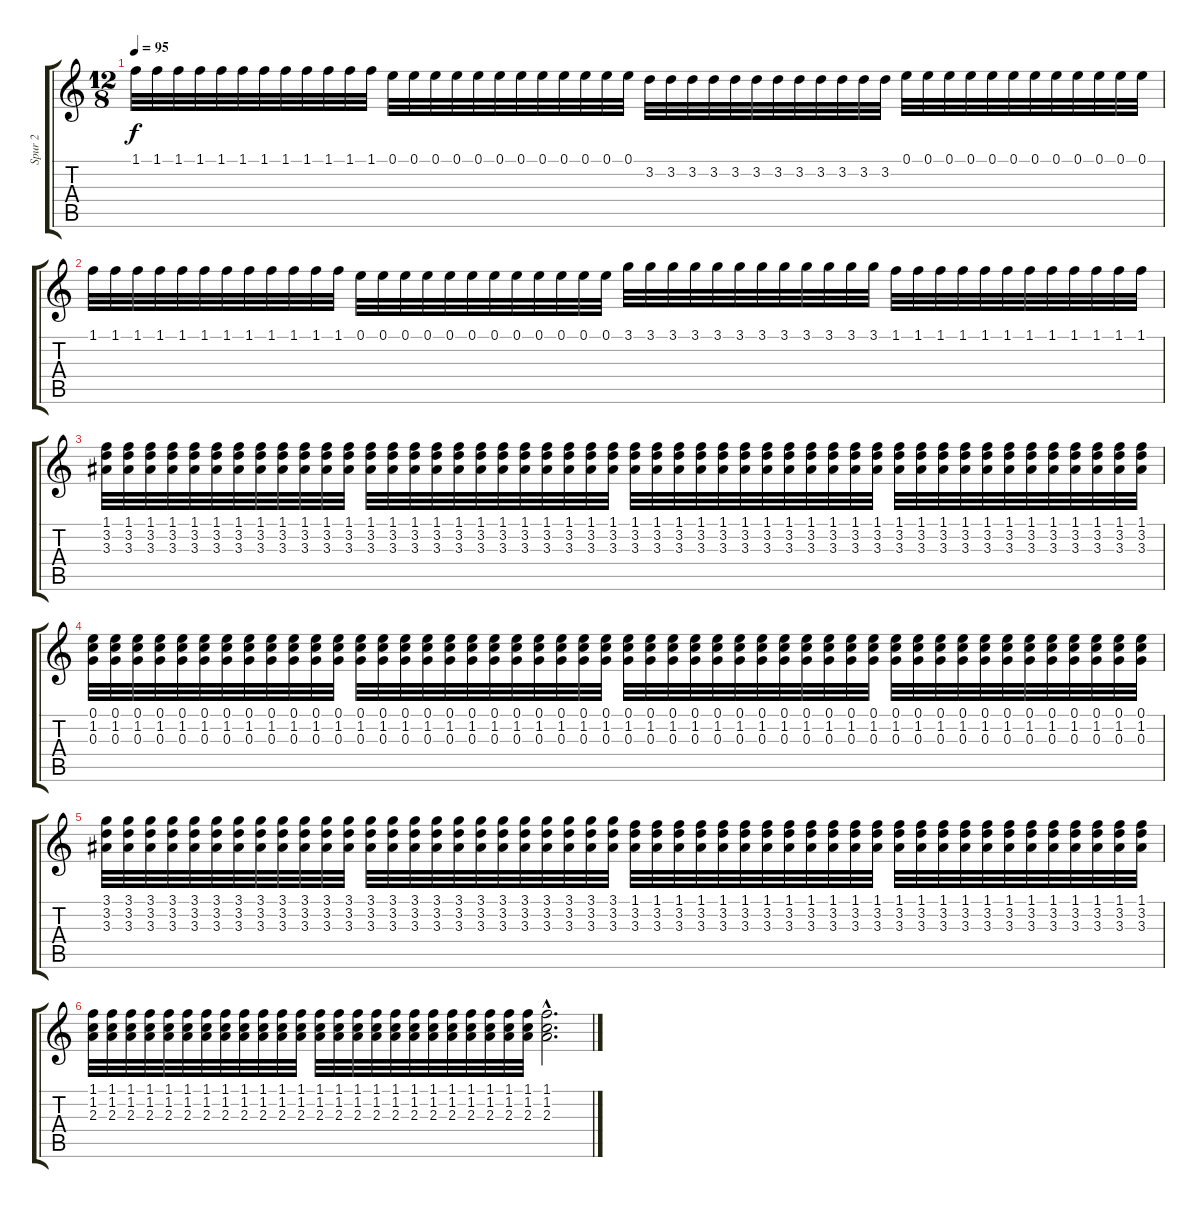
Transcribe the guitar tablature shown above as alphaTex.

\track ("Spur 2" "Spur 2") {instrument banjo}
\staff {score tabs}
\tuning (E4 B3 G3 D3 A2 E2) {hide}
\displaytranspose 12
\ts (12 8)
\tempo 95
\clef g2
\ks c
1.1.32{dy f} 1.1.32 1.1.32 1.1.32 1.1.32 1.1.32 1.1.32 1.1.32 1.1.32 1.1.32 1.1.32 1.1.32 0.1.32 0.1.32 0.1.32 0.1.32 0.1.32 0.1.32 0.1.32 0.1.32 0.1.32 0.1.32 0.1.32 0.1.32 3.2.32 3.2.32 3.2.32 3.2.32 3.2.32 3.2.32 3.2.32 3.2.32 3.2.32 3.2.32 3.2.32 3.2.32 0.1.32 0.1.32 0.1.32 0.1.32 0.1.32 0.1.32 0.1.32 0.1.32 0.1.32 0.1.32 0.1.32 0.1.32 |
1.1.32 1.1.32 1.1.32 1.1.32 1.1.32 1.1.32 1.1.32 1.1.32 1.1.32 1.1.32 1.1.32 1.1.32 0.1.32 0.1.32 0.1.32 0.1.32 0.1.32 0.1.32 0.1.32 0.1.32 0.1.32 0.1.32 0.1.32 0.1.32 3.1.32 3.1.32 3.1.32 3.1.32 3.1.32 3.1.32 3.1.32 3.1.32 3.1.32 3.1.32 3.1.32 3.1.32 1.1.32 1.1.32 1.1.32 1.1.32 1.1.32 1.1.32 1.1.32 1.1.32 1.1.32 1.1.32 1.1.32 1.1.32 |
(1.1 3.2 3.3).32{volume 8} (1.1 3.2 3.3).32 (1.1 3.2 3.3).32 (1.1 3.2 3.3).32 (1.1 3.2 3.3).32 (1.1 3.2 3.3).32 (1.1 3.2 3.3).32 (1.1 3.2 3.3).32 (1.1 3.2 3.3).32 (1.1 3.2 3.3).32 (1.1 3.2 3.3).32 (1.1 3.2 3.3).32 (1.1 3.2 3.3).32 (1.1 3.2 3.3).32 (1.1 3.2 3.3).32 (1.1 3.2 3.3).32 (1.1 3.2 3.3).32 (1.1 3.2 3.3).32 (1.1 3.2 3.3).32 (1.1 3.2 3.3).32 (1.1 3.2 3.3).32 (1.1 3.2 3.3).32 (1.1 3.2 3.3).32 (1.1 3.2 3.3).32 (1.1 3.2 3.3).32 (1.1 3.2 3.3).32 (1.1 3.2 3.3).32 (1.1 3.2 3.3).32 (1.1 3.2 3.3).32 (1.1 3.2 3.3).32 (1.1 3.2 3.3).32 (1.1 3.2 3.3).32 (1.1 3.2 3.3).32 (1.1 3.2 3.3).32 (1.1 3.2 3.3).32 (1.1 3.2 3.3).32 (1.1 3.2 3.3).32 (1.1 3.2 3.3).32 (1.1 3.2 3.3).32 (1.1 3.2 3.3).32 (1.1 3.2 3.3).32 (1.1 3.2 3.3).32 (1.1 3.2 3.3).32 (1.1 3.2 3.3).32 (1.1 3.2 3.3).32 (1.1 3.2 3.3).32 (1.1 3.2 3.3).32 (1.1 3.2 3.3).32 |
(0.1 1.2 0.3).32 (0.1 1.2 0.3).32 (0.1 1.2 0.3).32 (0.1 1.2 0.3).32 (0.1 1.2 0.3).32 (0.1 1.2 0.3).32 (0.1 1.2 0.3).32 (0.1 1.2 0.3).32 (0.1 1.2 0.3).32 (0.1 1.2 0.3).32 (0.1 1.2 0.3).32 (0.1 1.2 0.3).32 (0.1 1.2 0.3).32 (0.1 1.2 0.3).32 (0.1 1.2 0.3).32 (0.1 1.2 0.3).32 (0.1 1.2 0.3).32 (0.1 1.2 0.3).32 (0.1 1.2 0.3).32 (0.1 1.2 0.3).32 (0.1 1.2 0.3).32 (0.1 1.2 0.3).32 (0.1 1.2 0.3).32 (0.1 1.2 0.3).32 (0.1 1.2 0.3).32 (0.1 1.2 0.3).32 (0.1 1.2 0.3).32 (0.1 1.2 0.3).32 (0.1 1.2 0.3).32 (0.1 1.2 0.3).32 (0.1 1.2 0.3).32 (0.1 1.2 0.3).32 (0.1 1.2 0.3).32 (0.1 1.2 0.3).32 (0.1 1.2 0.3).32 (0.1 1.2 0.3).32 (0.1 1.2 0.3).32 (0.1 1.2 0.3).32 (0.1 1.2 0.3).32 (0.1 1.2 0.3).32 (0.1 1.2 0.3).32 (0.1 1.2 0.3).32 (0.1 1.2 0.3).32 (0.1 1.2 0.3).32 (0.1 1.2 0.3).32 (0.1 1.2 0.3).32 (0.1 1.2 0.3).32 (0.1 1.2 0.3).32 |
(3.1 3.2 3.3).32 (3.1 3.2 3.3).32 (3.1 3.2 3.3).32 (3.1 3.2 3.3).32 (3.1 3.2 3.3).32 (3.1 3.2 3.3).32 (3.1 3.2 3.3).32 (3.1 3.2 3.3).32 (3.1 3.2 3.3).32 (3.1 3.2 3.3).32 (3.1 3.2 3.3).32 (3.1 3.2 3.3).32 (3.1 3.2 3.3).32 (3.1 3.2 3.3).32 (3.1 3.2 3.3).32 (3.1 3.2 3.3).32 (3.1 3.2 3.3).32 (3.1 3.2 3.3).32 (3.1 3.2 3.3).32 (3.1 3.2 3.3).32 (3.1 3.2 3.3).32 (3.1 3.2 3.3).32 (3.1 3.2 3.3).32 (3.1 3.2 3.3).32 (1.1 3.2 3.3).32 (1.1 3.2 3.3).32 (1.1 3.2 3.3).32 (1.1 3.2 3.3).32 (1.1 3.2 3.3).32 (1.1 3.2 3.3).32 (1.1 3.2 3.3).32 (1.1 3.2 3.3).32 (1.1 3.2 3.3).32 (1.1 3.2 3.3).32 (1.1 3.2 3.3).32 (1.1 3.2 3.3).32 (1.1 3.2 3.3).32 (1.1 3.2 3.3).32 (1.1 3.2 3.3).32 (1.1 3.2 3.3).32 (1.1 3.2 3.3).32 (1.1 3.2 3.3).32 (1.1 3.2 3.3).32 (1.1 3.2 3.3).32 (1.1 3.2 3.3).32 (1.1 3.2 3.3).32 (1.1 3.2 3.3).32 (1.1 3.2 3.3).32 |
(1.1 1.2 2.3).32 (1.1 1.2 2.3).32 (1.1 1.2 2.3).32 (1.1 1.2 2.3).32 (1.1 1.2 2.3).32 (1.1 1.2 2.3).32 (1.1 1.2 2.3).32 (1.1 1.2 2.3).32 (1.1 1.2 2.3).32 (1.1 1.2 2.3).32 (1.1 1.2 2.3).32 (1.1 1.2 2.3).32 (1.1 1.2 2.3).32 (1.1 1.2 2.3).32 (1.1 1.2 2.3).32 (1.1 1.2 2.3).32 (1.1 1.2 2.3).32 (1.1 1.2 2.3).32 (1.1 1.2 2.3).32 (1.1 1.2 2.3).32 (1.1 1.2 2.3).32 (1.1 1.2 2.3).32 (1.1 1.2 2.3).32 (1.1 1.2 2.3).32 (1.1{hac} 1.2{hac} 2.3{hac}).2{d}
